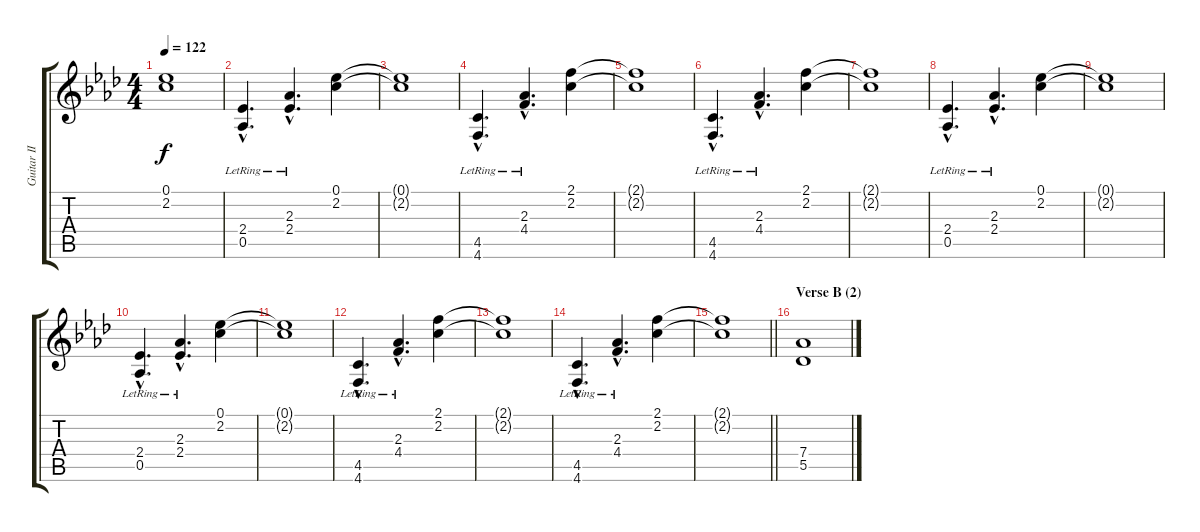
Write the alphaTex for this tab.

\track ("Guitar II" "Guitar II") {instrument distortionguitar}
\staff {score tabs}
\tuning (Eb4 Bb3 Gb3 Db3 Ab2 Db2) {hide}
\ts (4 4)
\tempo 122
\clef g2
\ks ab
(0.1{t} 2.2{t}).1{dy f} |
(2.4{hac} 0.5{hac lr}).4{d} (2.3{hac lr} 2.4{hac lr}).4{d} (0.1 2.2).4 |
(0.1{t} 2.2{t}).1 |
(4.5{hac lr} 4.6{hac lr}).4{d} (2.3{hac lr} 4.4{hac lr}).4{d} (2.1 2.2).4 |
(2.1{t} 2.2{t}).1 |
(4.5{hac lr} 4.6{hac lr}).4{d} (2.3{hac lr} 4.4{hac lr}).4{d} (2.1 2.2).4 |
(2.1{t} 2.2{t}).1 |
(2.4{hac} 0.5{hac lr}).4{d} (2.3{hac lr} 2.4{hac lr}).4{d} (0.1 2.2).4 |
(0.1{t} 2.2{t}).1 |
(2.4{hac} 0.5{hac lr}).4{d} (2.3{hac lr} 2.4{hac lr}).4{d} (0.1 2.2).4 |
(0.1{t} 2.2{t}).1 |
(4.5{hac lr} 4.6{hac lr}).4{d} (2.3{hac lr} 4.4{hac lr}).4{d} (2.1 2.2).4 |
(2.1{t} 2.2{t}).1 |
(4.5{hac lr} 4.6{hac lr}).4{d} (2.3{hac lr} 4.4{hac lr}).4{d} (2.1 2.2).4 |
\barLineRight lightlight
(2.1{t} 2.2{t}).1 |
\section ("" "Verse B (2)")
(7.4 5.5).1
